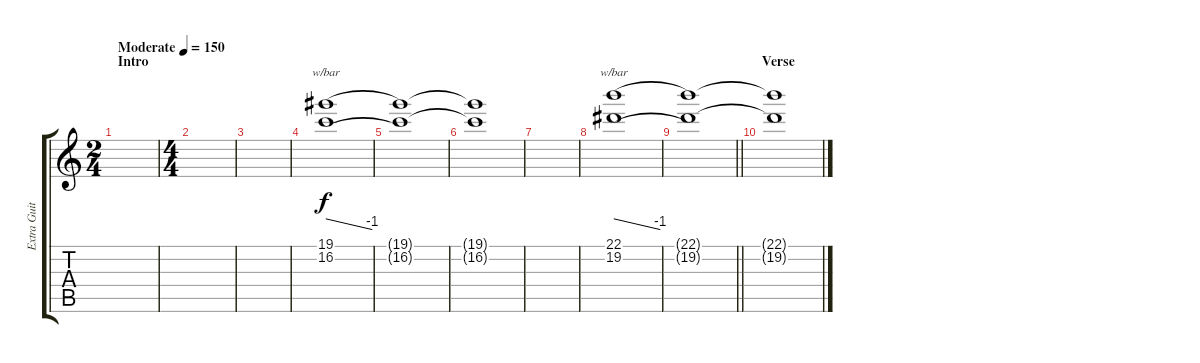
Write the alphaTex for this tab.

\track ("Extra Guitar" "Extra Guit") {instrument distortionguitar}
\staff {score tabs}
\tuning (Db4 Ab3 E3 B2 Gb2 Db2) {hide}
\ts (2 4)
\section ("" "Intro")
\tempo (150 "Moderate")
\clef g2
\ks c
|
\ts (4 4)
|
|
(19.1 16.2).1{tbe (dive default 0 0 60 -4) volume 0} |
(19.1{t} 16.2{t}).1 |
(19.1{t} 16.2{t}).1 |
|
(22.1 19.2).1{tbe (dive default 0 0 60 -4) volume 0} |
\barLineRight lightlight
(22.1{t} 19.2{t}).1 |
\section ("" "Verse")
(22.1{t} 19.2{t}).1
